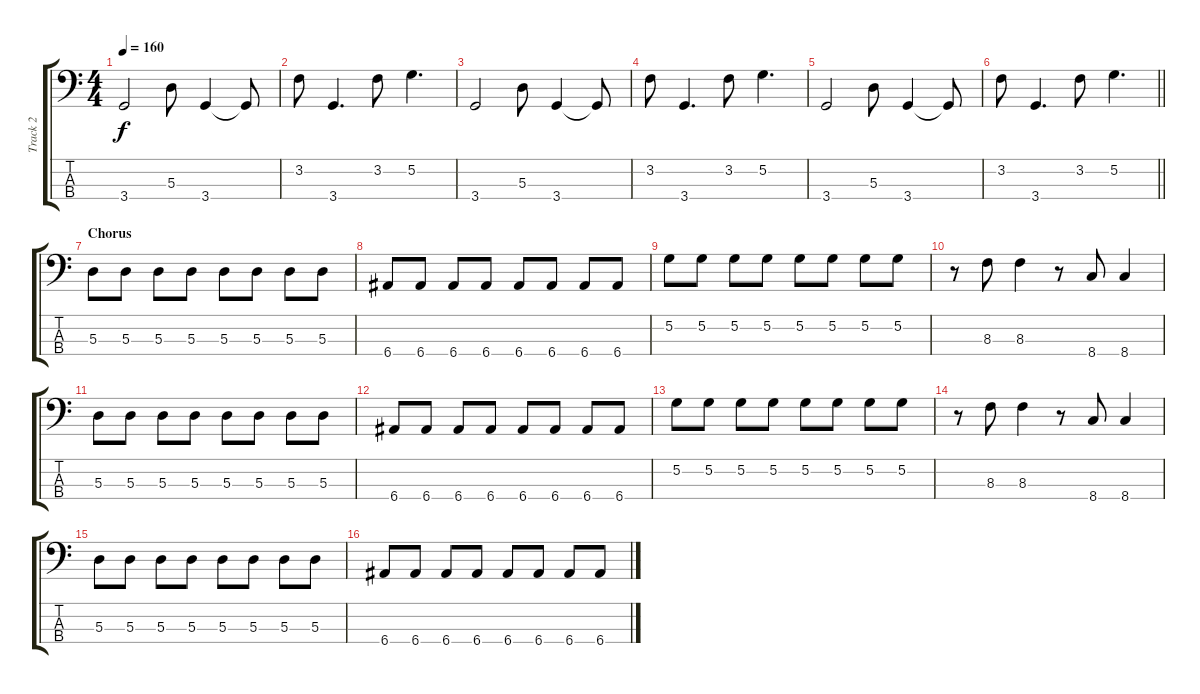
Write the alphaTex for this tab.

\track ("Track 2" "Track 2") {instrument slapbass2}
\staff {score tabs}
\tuning (G2 D2 A1 E1) {hide}
\ts (4 4)
\tempo 160
\clef f4
\ks c
3.4.2{dy f} 5.3.8 3.4.4 3.4{t}.8 |
3.2.8 3.4.4{d} 3.2.8 5.2.4{d} |
3.4.2 5.3.8 3.4.4 3.4{t}.8 |
3.2.8 3.4.4{d} 3.2.8 5.2.4{d} |
3.4.2 5.3.8 3.4.4 3.4{t}.8 |
\barLineRight lightlight
3.2.8 3.4.4{d} 3.2.8 5.2.4{d} |
\section ("" "Chorus")
5.3.8 5.3.8 5.3.8 5.3.8 5.3.8 5.3.8 5.3.8 5.3.8 |
6.4.8 6.4.8 6.4.8 6.4.8 6.4.8 6.4.8 6.4.8 6.4.8 |
5.2.8 5.2.8 5.2.8 5.2.8 5.2.8 5.2.8 5.2.8 5.2.8 |
r.8 8.3.8 8.3.4 r.8 8.4.8 8.4.4 |
5.3.8 5.3.8 5.3.8 5.3.8 5.3.8 5.3.8 5.3.8 5.3.8 |
6.4.8 6.4.8 6.4.8 6.4.8 6.4.8 6.4.8 6.4.8 6.4.8 |
5.2.8 5.2.8 5.2.8 5.2.8 5.2.8 5.2.8 5.2.8 5.2.8 |
r.8 8.3.8 8.3.4 r.8 8.4.8 8.4.4 |
5.3.8 5.3.8 5.3.8 5.3.8 5.3.8 5.3.8 5.3.8 5.3.8 |
6.4.8 6.4.8 6.4.8 6.4.8 6.4.8 6.4.8 6.4.8 6.4.8
